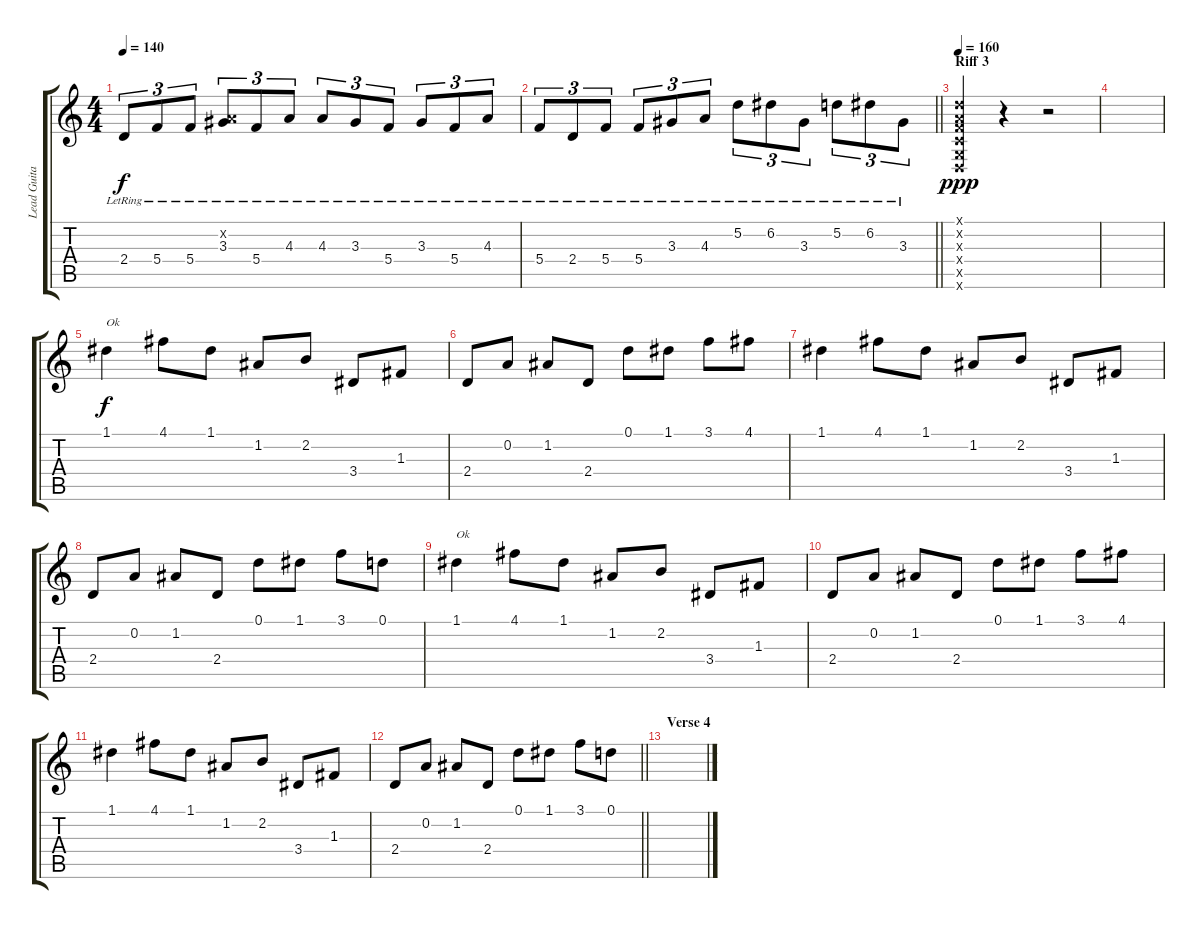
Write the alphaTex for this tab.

\track ("Lead Guitar" "Lead Guita") {instrument distortionguitar}
\staff {score tabs}
\tuning (D4 A3 F3 C3 G2 D2) {hide}
\ts (4 4)
\tempo 140
\clef g2
\ks c
2.4{lr}.8{tu (3 2) dy f} 5.4{lr}.8{tu (3 2)} 5.4{lr}.8{tu (3 2)} (0.2{x} 3.3{lr}).8{tu (3 2)} 5.4{lr}.8{tu (3 2)} 4.3{lr}.8{tu (3 2)} 4.3{lr}.8{tu (3 2)} 3.3{lr}.8{tu (3 2)} 5.4{lr}.8{tu (3 2)} 3.3{lr}.8{tu (3 2)} 5.4{lr}.8{tu (3 2)} 4.3{lr}.8{tu (3 2)} |
\barLineRight lightlight
5.4{lr}.8{tu (3 2)} 2.4{lr}.8{tu (3 2)} 5.4{lr}.8{tu (3 2)} 5.4{lr}.8{tu (3 2)} 3.3{lr}.8{tu (3 2)} 4.3{lr}.8{tu (3 2)} 5.2{lr}.8{tu (3 2)} 6.2{lr}.8{tu (3 2)} 3.3{lr}.8{tu (3 2)} 5.2{lr}.8{tu (3 2)} 6.2{lr}.8{tu (3 2)} 3.3{lr}.8{tu (3 2)} |
\section ("" "Riff 3")
\tempo 160
(0.1{x} 0.2{x} 0.3{x} 0.4{x} 0.5{x} 0.6{x}).4{dy ppp} r.4 r.2 |
|
1.1.4{txt "Ok" dy f} 4.1.8 1.1.8 1.2.8 2.2.8 3.4.8 1.3.8 |
2.4.8 0.2.8 1.2.8 2.4.8 0.1.8 1.1.8 3.1.8 4.1.8 |
1.1.4 4.1.8 1.1.8 1.2.8 2.2.8 3.4.8 1.3.8 |
2.4.8 0.2.8 1.2.8 2.4.8 0.1.8 1.1.8 3.1.8 0.1.8 |
1.1.4{txt "Ok"} 4.1.8 1.1.8 1.2.8 2.2.8 3.4.8 1.3.8 |
2.4.8 0.2.8 1.2.8 2.4.8 0.1.8 1.1.8 3.1.8 4.1.8 |
1.1.4 4.1.8 1.1.8 1.2.8 2.2.8 3.4.8 1.3.8 |
\barLineRight lightlight
2.4.8 0.2.8 1.2.8 2.4.8 0.1.8 1.1.8 3.1.8 0.1.8 |
\section ("" "Verse 4")
